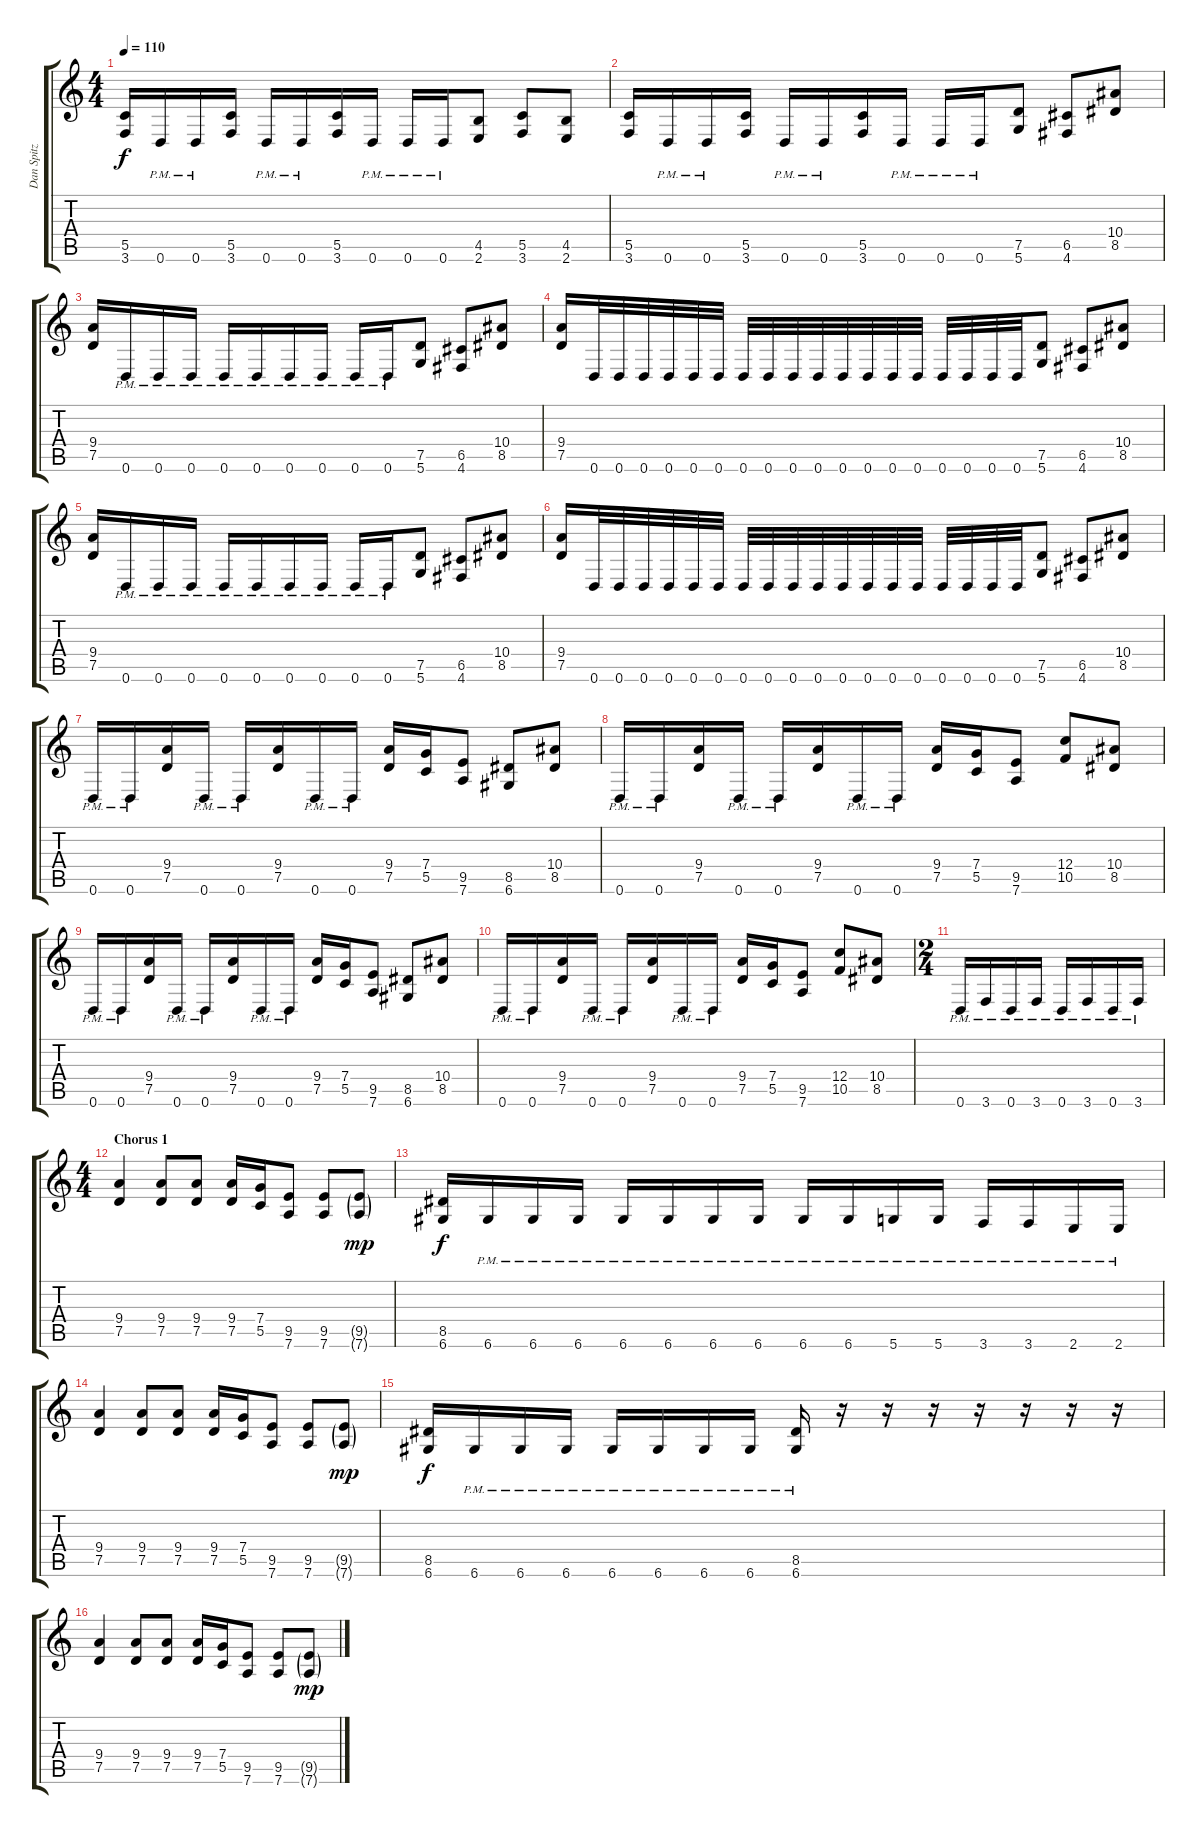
\track ("Dan Spitz" "Dan Spitz") {instrument distortionguitar}
\staff {score tabs}
\tuning (D4 A3 F3 C3 G2 D2) {hide}
\ts (4 4)
\tempo 110
\clef g2
\ks c
(5.5 3.6).16{dy f} 0.6{pm}.16 0.6{pm}.16 (5.5 3.6).16 0.6{pm}.16 0.6{pm}.16 (5.5 3.6).16 0.6{pm}.16 0.6{pm}.16 0.6{pm}.16 (4.5 2.6).8 (5.5 3.6).8 (4.5 2.6).8 |
(5.5 3.6).16 0.6{pm}.16 0.6{pm}.16 (5.5 3.6).16 0.6{pm}.16 0.6{pm}.16 (5.5 3.6).16 0.6{pm}.16 0.6{pm}.16 0.6{pm}.16 (7.5 5.6).8 (6.5 4.6).8 (10.4 8.5).8 |
(9.4 7.5).16 0.6{pm}.16 0.6{pm}.16 0.6{pm}.16 0.6{pm}.16 0.6{pm}.16 0.6{pm}.16 0.6{pm}.16 0.6{pm}.16 0.6{pm}.16 (7.5 5.6).8 (6.5 4.6).8 (10.4 8.5).8 |
(9.4 7.5).16 0.6.32 0.6.32 0.6.32 0.6.32 0.6.32 0.6.32 0.6.32 0.6.32 0.6.32 0.6.32 0.6.32 0.6.32 0.6.32 0.6.32 0.6.32 0.6.32 0.6.32 0.6.32 (7.5 5.6).8 (6.5 4.6).8 (10.4 8.5).8 |
(9.4 7.5).16 0.6{pm}.16 0.6{pm}.16 0.6{pm}.16 0.6{pm}.16 0.6{pm}.16 0.6{pm}.16 0.6{pm}.16 0.6{pm}.16 0.6{pm}.16 (7.5 5.6).8 (6.5 4.6).8 (10.4 8.5).8 |
(9.4 7.5).16 0.6.32 0.6.32 0.6.32 0.6.32 0.6.32 0.6.32 0.6.32 0.6.32 0.6.32 0.6.32 0.6.32 0.6.32 0.6.32 0.6.32 0.6.32 0.6.32 0.6.32 0.6.32 (7.5 5.6).8 (6.5 4.6).8 (10.4 8.5).8 |
0.6{pm}.16 0.6{pm}.16 (9.4 7.5).16 0.6{pm}.16 0.6{pm}.16 (9.4 7.5).16 0.6{pm}.16 0.6{pm}.16 (9.4 7.5).16 (7.4 5.5).16 (9.5 7.6).8 (8.5 6.6).8 (10.4 8.5).8 |
0.6{pm}.16 0.6{pm}.16 (9.4 7.5).16 0.6{pm}.16 0.6{pm}.16 (9.4 7.5).16 0.6{pm}.16 0.6{pm}.16 (9.4 7.5).16 (7.4 5.5).16 (9.5 7.6).8 (12.4 10.5).8 (10.4 8.5).8 |
0.6{pm}.16 0.6{pm}.16 (9.4 7.5).16 0.6{pm}.16 0.6{pm}.16 (9.4 7.5).16 0.6{pm}.16 0.6{pm}.16 (9.4 7.5).16 (7.4 5.5).16 (9.5 7.6).8 (8.5 6.6).8 (10.4 8.5).8 |
0.6{pm}.16 0.6{pm}.16 (9.4 7.5).16 0.6{pm}.16 0.6{pm}.16 (9.4 7.5).16 0.6{pm}.16 0.6{pm}.16 (9.4 7.5).16 (7.4 5.5).16 (9.5 7.6).8 (12.4 10.5).8 (10.4 8.5).8 |
\ts (2 4)
0.6{pm}.16 3.6{pm}.16 0.6{pm}.16 3.6{pm}.16 0.6{pm}.16 3.6{pm}.16 0.6{pm}.16 3.6{pm}.16 |
\ts (4 4)
\section ("" "Chorus 1")
(9.4 7.5).4 (9.4 7.5).8 (9.4 7.5).8 (9.4 7.5).16 (7.4 5.5).16 (9.5 7.6).8 (9.5 7.6).8 (9.5{g} 7.6{g}).8{dy mp} |
(8.5 6.6).16{dy f} 6.6{pm}.16 6.6{pm}.16 6.6{pm}.16 6.6{pm}.16 6.6{pm}.16 6.6{pm}.16 6.6{pm}.16 6.6{pm}.16 6.6{pm}.16 5.6{pm}.16 5.6{pm}.16 3.6{pm}.16 3.6{pm}.16 2.6{pm}.16 2.6{pm}.16 |
(9.4 7.5).4 (9.4 7.5).8 (9.4 7.5).8 (9.4 7.5).16 (7.4 5.5).16 (9.5 7.6).8 (9.5 7.6).8 (9.5{g} 7.6{g}).8{dy mp} |
(8.5 6.6).16{dy f} 6.6{pm}.16 6.6{pm}.16 6.6{pm}.16 6.6{pm}.16 6.6{pm}.16 6.6{pm}.16 6.6{pm}.16 (8.5 6.6{pm}).16 r.16 r.16 r.16 r.16 r.16 r.16 r.16 |
(9.4 7.5).4 (9.4 7.5).8 (9.4 7.5).8 (9.4 7.5).16 (7.4 5.5).16 (9.5 7.6).8 (9.5 7.6).8 (9.5{g} 7.6{g}).8{dy mp}
